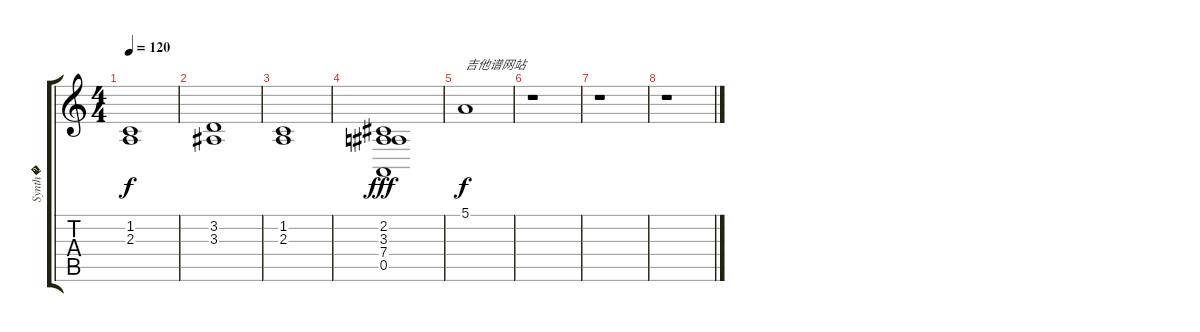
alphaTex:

\track ("Synth�" "Synth�") {instrument stringensemble1}
\staff {score tabs}
\tuning (E4 B3 G3 D3 A2 E2) {hide}
\ts (4 4)
\tempo 120
\clef g2
\ks c
(1.2 2.3).1{dy f} |
(3.2 3.3).1 |
(1.2 2.3).1 |
(2.2 3.3 7.4 0.5).1{dy fff volume 1} |
5.1.1{txt "吉他谱网站" dy f volume 12} |
r.1 |
r.1 |
r.1
